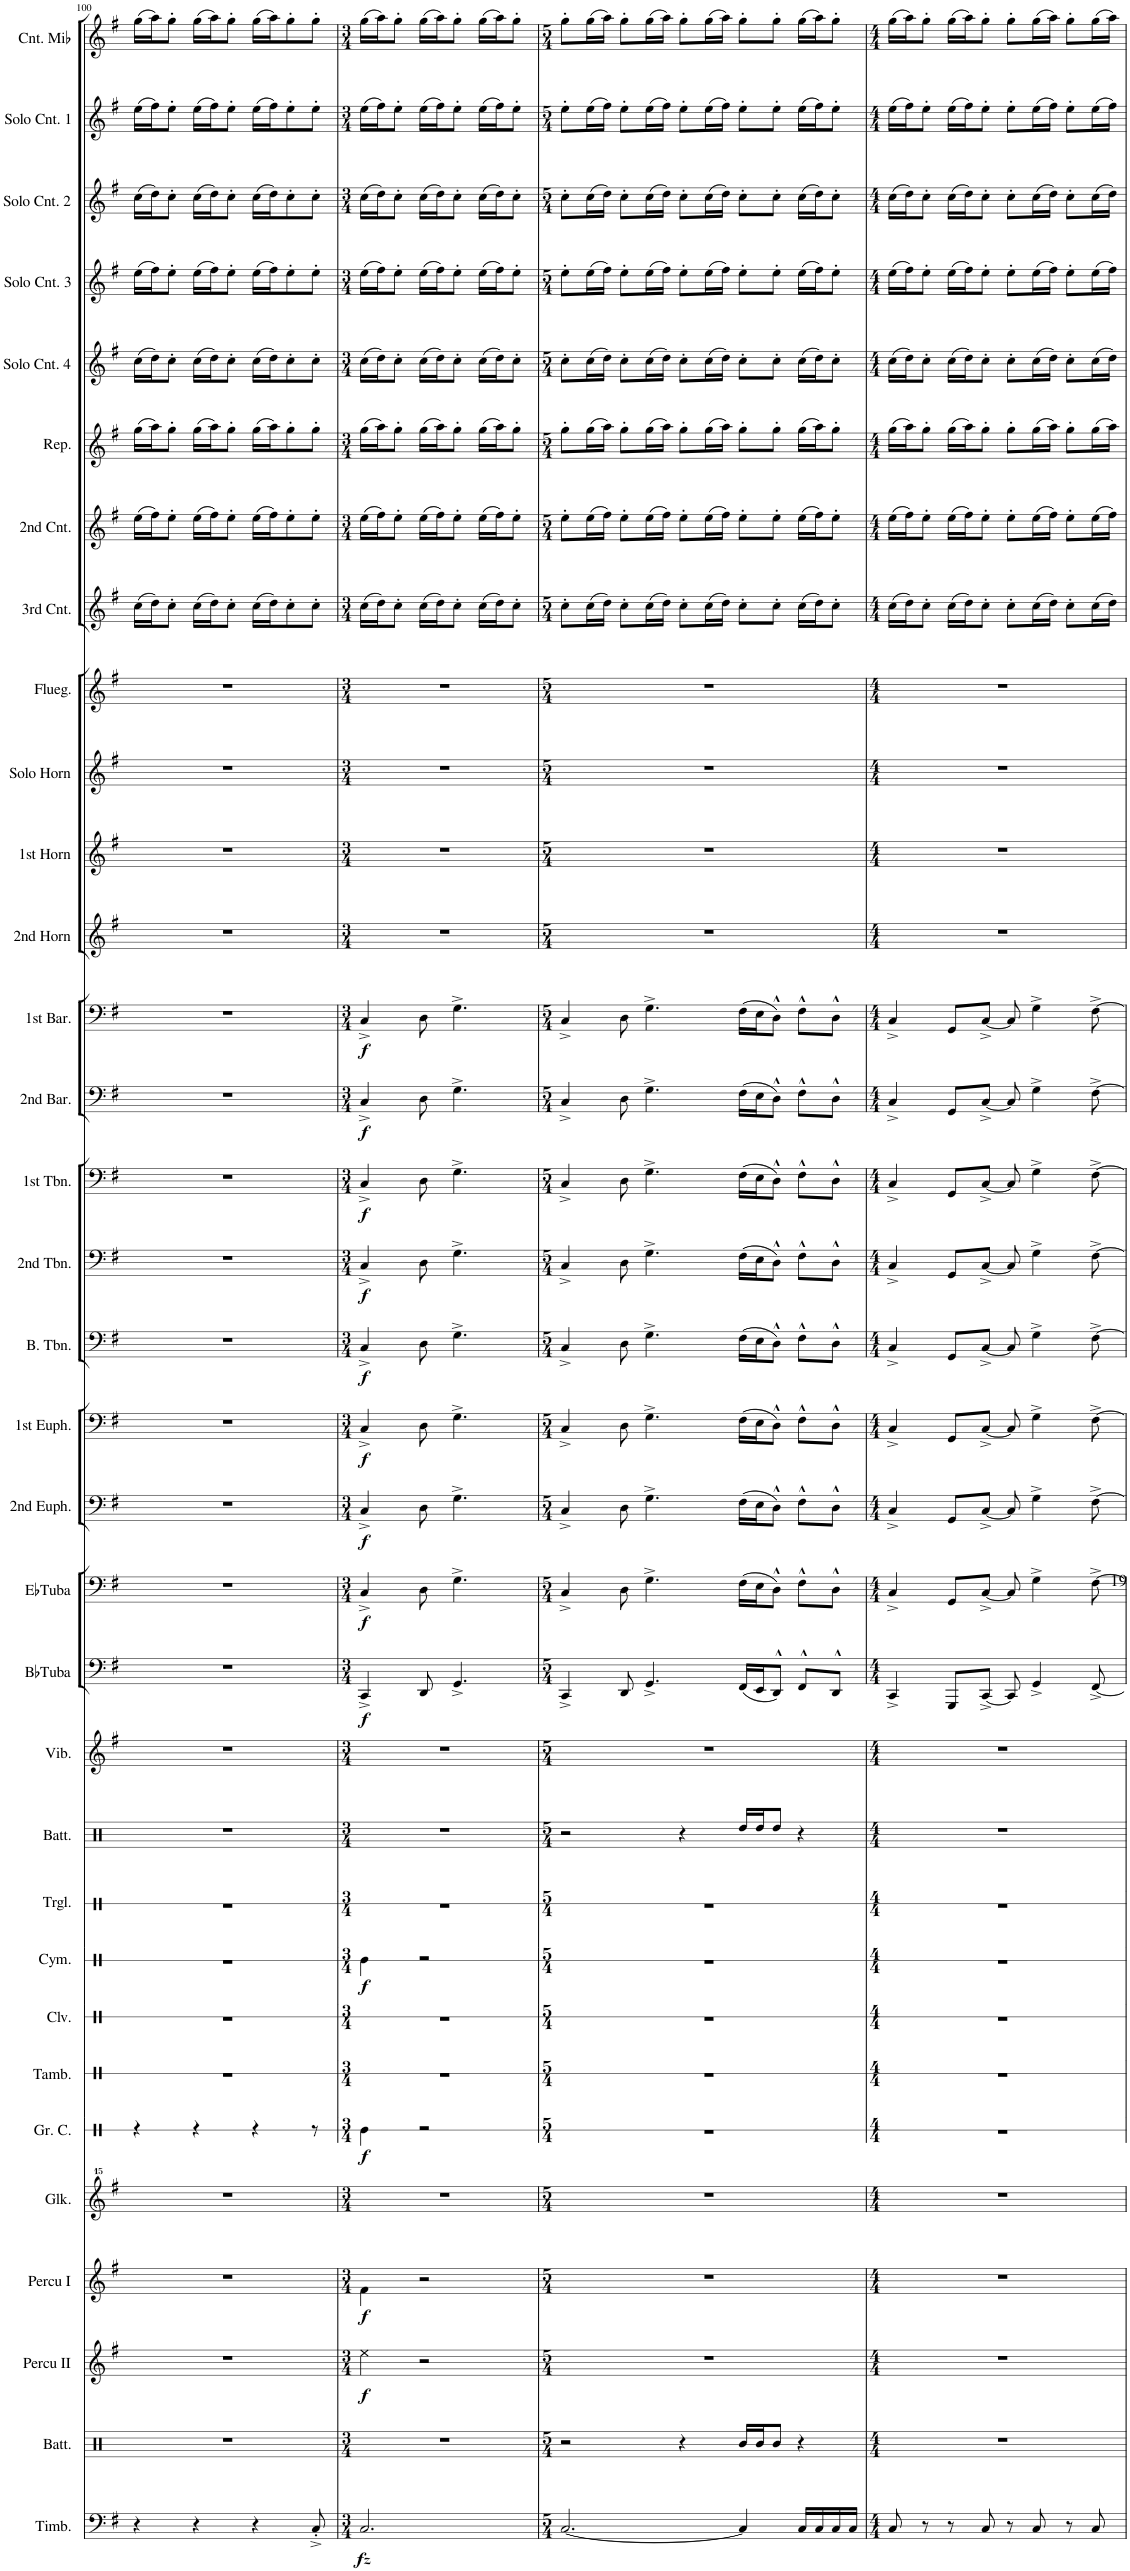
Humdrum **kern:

**kern	**dynam	**kern	**kern	**dynam	**kern	**dynam	**kern	**kern	**dynam	**kern	**kern	**kern	**dynam	**kern	**kern	**kern	**kern	**dynam	**kern	**dynam	**kern	**dynam	**kern	**dynam	**kern	**dynam	**kern	**dynam	**kern	**dynam	**kern	**dynam	**kern	**dynam	**kern	**kern	**kern	**kern	**kern	**kern	**kern	**kern	**kern	**kern	**kern	**kern
*part33	*part33	*part32	*part31	*part31	*part30	*part30	*part29	*part28	*part28	*part27	*part26	*part25	*part25	*part24	*part23	*part22	*part21	*part21	*part20	*part20	*part19	*part19	*part18	*part18	*part17	*part17	*part16	*part16	*part15	*part15	*part14	*part14	*part13	*part13	*part12	*part11	*part10	*part9	*part8	*part7	*part6	*part5	*part4	*part3	*part2	*part1
*staff33	*staff33	*staff32	*staff31	*staff31	*staff30	*staff30	*staff29	*staff28	*staff28	*staff27	*staff26	*staff25	*staff25	*staff24	*staff23	*staff22	*staff21	*staff21	*staff20	*staff20	*staff19	*staff19	*staff18	*staff18	*staff17	*staff17	*staff16	*staff16	*staff15	*staff15	*staff14	*staff14	*staff13	*staff13	*staff12	*staff11	*staff10	*staff9	*staff8	*staff7	*staff6	*staff5	*staff4	*staff3	*staff2	*staff1
*I"Timbales	*	*I"Batterie	*I"Percu II	*	*I"Percu I	*	*I"Glockenspiel	*I"Grosse caisse	*	*I"Tambourin	*I"Claves	*I"Cymbale	*	*I"Triangle	*I"Batterie	*I"Vibraphone	*I"BbTuba	*	*I"EbTuba	*	*I"2nd Euphonium	*	*I"1st Euphonium	*	*I"Bass Trombone	*	*I"2nd Trombone	*	*I"1st Trombone	*	*I"2nd Baryton	*	*I"1st Baryton	*	*I"2nd Horn	*I"1st Horn	*I"Solo Horn	*I"Fluegelhorn	*I"3rd Cornet	*I"2nd Cornet	*I"Repiano	*I"Solo Cornet 4	*I"Solo Cornet 3	*I"Solo Cornet 2	*I"Solo Cornet 1	*I"Cornet en Mib
*I'Timb.	*	*I'Batt.	*I'Percu II	*	*I'Percu I	*	*I'Glk.	*I'Gr. C.	*	*I'Tamb.	*I'Clv.	*I'Cym.	*	*I'Trgl.	*I'Batt.	*I'Vib.	*I'BbTuba	*	*I'EbTuba	*	*I'2nd Euph.	*	*I'1st Euph.	*	*I'B. Tbn.	*	*I'2nd Tbn.	*	*I'1st Tbn.	*	*I'2nd Bar.	*	*I'1st Bar.	*	*I'2nd Horn	*I'1st Horn	*I'Solo Horn	*I'Flueg.	*I'3rd Cnt.	*I'2nd Cnt.	*I'Rep.	*I'Solo Cnt. 4	*I'Solo Cnt. 3	*I'Solo Cnt. 2	*I'Solo Cnt. 1	*I'Cnt. Mib
!!LO:PB:g=z
*clefF4	*	*clefX	*clefG2	*	*clefG2	*	*clefG^^2	*clefX	*	*clefX	*clefX	*clefX	*	*clefX	*clefX	*clefG2	*clefF4	*	*clefF4	*	*clefF4	*	*clefF4	*	*clefF4	*	*clefF4	*	*clefF4	*	*clefF4	*	*clefF4	*	*clefG2	*clefG2	*clefG2	*clefG2	*clefG2	*clefG2	*clefG2	*clefG2	*clefG2	*clefG2	*clefG2	*clefG2
*	*	*	*	*	*	*	*	*	*	*	*	*	*	*	*	*	*	*	*	*	*	*	*	*	*	*	*	*	*	*	*ITrd4c7	*	*ITrd4c7	*	*ITrd4c7	*ITrd4c7	*ITrd4c7	*ITrd1c2	*ITrd1c2	*ITrd1c2	*ITrd1c2	*ITrd1c2	*ITrd1c2	*ITrd1c2	*ITrd1c2	*ITrd1c2
*k[f#]	*	*k[]	*k[f#]	*	*k[f#]	*	*k[f#]	*k[]	*	*k[]	*k[]	*k[]	*	*k[]	*k[]	*k[f#]	*k[f#]	*	*k[f#]	*	*k[f#]	*	*k[f#]	*	*k[f#]	*	*k[f#]	*	*k[f#]	*	*k[f#]	*	*k[f#]	*	*k[f#]	*k[f#]	*k[f#]	*k[f#]	*k[f#]	*k[f#]	*k[f#]	*k[f#]	*k[f#]	*k[f#]	*k[f#]	*k[f#]
*M7/8	*	*M7/8	*M7/8	*	*M7/8	*	*M7/8	*M7/8	*	*M7/8	*M7/8	*M7/8	*	*M7/8	*M7/8	*M7/8	*M7/8	*	*M7/8	*	*M7/8	*	*M7/8	*	*M7/8	*	*M7/8	*	*M7/8	*	*M7/8	*	*M7/8	*	*M7/8	*M7/8	*M7/8	*M7/8	*M7/8	*M7/8	*M7/8	*M7/8	*M7/8	*M7/8	*M7/8	*M7/8
=100	=100	=100	=100	=100	=100	=100	=100	=100	=100	=100	=100	=100	=100	=100	=100	=100	=100	=100	=100	=100	=100	=100	=100	=100	=100	=100	=100	=100	=100	=100	=100	=100	=100	=100	=100	=100	=100	=100	=100	=100	=100	=100	=100	=100	=100	=100
4r	.	2..r	2..r	.	2..r	.	2..r	4r	.	2..r	2..r	2..r	.	2..r	2..r	2..r	2..r	.	2..r	.	2..r	.	2..r	.	2..r	.	2..r	.	2..r	.	2..r	.	2..r	.	2..r	2..r	2..r	2..r	(16cc\LL	(16ee\LL	(16gg\LL	(16cc\LL	(16ee\LL	(16cc\LL	(16ee\LL	(16gg\LL
.	.	.	.	.	.	.	.	.	.	.	.	.	.	.	.	.	.	.	.	.	.	.	.	.	.	.	.	.	.	.	.	.	.	.	.	.	.	.	16dd\J)	16ff#\J)	16aa\J)	16dd\J)	16ff#\J)	16dd\J)	16ff#\J)	16aa\J)
.	.	.	.	.	.	.	.	.	.	.	.	.	.	.	.	.	.	.	.	.	.	.	.	.	.	.	.	.	.	.	.	.	.	.	.	.	.	.	8cc'\J	8ee'\J	8gg'\J	8cc'\J	8ee'\J	8cc'\J	8ee'\J	8gg'\J
4r	.	.	.	.	.	.	.	4r	.	.	.	.	.	.	.	.	.	.	.	.	.	.	.	.	.	.	.	.	.	.	.	.	.	.	.	.	.	.	(16cc\LL	(16ee\LL	(16gg\LL	(16cc\LL	(16ee\LL	(16cc\LL	(16ee\LL	(16gg\LL
.	.	.	.	.	.	.	.	.	.	.	.	.	.	.	.	.	.	.	.	.	.	.	.	.	.	.	.	.	.	.	.	.	.	.	.	.	.	.	16dd\J)	16ff#\J)	16aa\J)	16dd\J)	16ff#\J)	16dd\J)	16ff#\J)	16aa\J)
.	.	.	.	.	.	.	.	.	.	.	.	.	.	.	.	.	.	.	.	.	.	.	.	.	.	.	.	.	.	.	.	.	.	.	.	.	.	.	8cc'\J	8ee'\J	8gg'\J	8cc'\J	8ee'\J	8cc'\J	8ee'\J	8gg'\J
4r	.	.	.	.	.	.	.	4r	.	.	.	.	.	.	.	.	.	.	.	.	.	.	.	.	.	.	.	.	.	.	.	.	.	.	.	.	.	.	(16cc\LL	(16ee\LL	(16gg\LL	(16cc\LL	(16ee\LL	(16cc\LL	(16ee\LL	(16gg\LL
.	.	.	.	.	.	.	.	.	.	.	.	.	.	.	.	.	.	.	.	.	.	.	.	.	.	.	.	.	.	.	.	.	.	.	.	.	.	.	16dd\J)	16ff#\J)	16aa\J)	16dd\J)	16ff#\J)	16dd\J)	16ff#\J)	16aa\J)
.	.	.	.	.	.	.	.	.	.	.	.	.	.	.	.	.	.	.	.	.	.	.	.	.	.	.	.	.	.	.	.	.	.	.	.	.	.	.	8cc'\	8ee'\	8gg'\	8cc'\	8ee'\	8cc'\	8ee'\	8gg'\
8C'^/	.	.	.	.	.	.	.	8r	.	.	.	.	.	.	.	.	.	.	.	.	.	.	.	.	.	.	.	.	.	.	.	.	.	.	.	.	.	.	8cc'\J	8ee'\J	8gg'\J	8cc'\J	8ee'\J	8cc'\J	8ee'\J	8gg'\J
=101	=101	=101	=101	=101	=101	=101	=101	=101	=101	=101	=101	=101	=101	=101	=101	=101	=101	=101	=101	=101	=101	=101	=101	=101	=101	=101	=101	=101	=101	=101	=101	=101	=101	=101	=101	=101	=101	=101	=101	=101	=101	=101	=101	=101	=101	=101
*M3/4	*	*M3/4	*M3/4	*	*M3/4	*	*M3/4	*M3/4	*	*M3/4	*M3/4	*M3/4	*	*M3/4	*M3/4	*M3/4	*M3/4	*	*M3/4	*	*M3/4	*	*M3/4	*	*M3/4	*	*M3/4	*	*M3/4	*	*M3/4	*	*M3/4	*	*M3/4	*M3/4	*M3/4	*M3/4	*M3/4	*M3/4	*M3/4	*M3/4	*M3/4	*M3/4	*M3/4	*M3/4
!	!LO:DY:b	!	!	!LO:DY:b	!	!LO:DY:b	!	!	!LO:DY:b	!	!	!	!LO:DY:b	!	!	!	!	!LO:DY:b	!	!LO:DY:b	!	!LO:DY:b	!	!LO:DY:b	!	!LO:DY:b	!	!LO:DY:b	!	!LO:DY:b	!	!LO:DY:b	!	!LO:DY:b	!	!	!	!	!	!	!	!	!	!	!	!
2.C/	fz	2.r	4ee\	f	4f#\	f	2.r	4Re\	f	2.r	2.r	4Re\	f	2.r	2.r	2.r	4CC^/	f	4C^/	f	4C^/	f	4C^/	f	4C^/	f	4C^/	f	4C^/	f	4C^/	f	4C^/	f	2.r	2.r	2.r	2.r	(16cc\LL	(16ee\LL	(16gg\LL	(16cc\LL	(16ee\LL	(16cc\LL	(16ee\LL	(16gg\LL
.	.	.	.	.	.	.	.	.	.	.	.	.	.	.	.	.	.	.	.	.	.	.	.	.	.	.	.	.	.	.	.	.	.	.	.	.	.	.	16dd\J)	16ff#\J)	16aa\J)	16dd\J)	16ff#\J)	16dd\J)	16ff#\J)	16aa\J)
.	.	.	.	.	.	.	.	.	.	.	.	.	.	.	.	.	.	.	.	.	.	.	.	.	.	.	.	.	.	.	.	.	.	.	.	.	.	.	8cc'\J	8ee'\J	8gg'\J	8cc'\J	8ee'\J	8cc'\J	8ee'\J	8gg'\J
.	.	.	2r	.	2r	.	.	2r	.	.	.	2r	.	.	.	.	8DD/	.	8D\	.	8D\	.	8D\	.	8D\	.	8D\	.	8D\	.	8D\	.	8D\	.	.	.	.	.	(16cc\LL	(16ee\LL	(16gg\LL	(16cc\LL	(16ee\LL	(16cc\LL	(16ee\LL	(16gg\LL
.	.	.	.	.	.	.	.	.	.	.	.	.	.	.	.	.	.	.	.	.	.	.	.	.	.	.	.	.	.	.	.	.	.	.	.	.	.	.	16dd\J)	16ff#\J)	16aa\J)	16dd\J)	16ff#\J)	16dd\J)	16ff#\J)	16aa\J)
.	.	.	.	.	.	.	.	.	.	.	.	.	.	.	.	.	4.GG^/	.	4.G^\	.	4.G^\	.	4.G^\	.	4.G^\	.	4.G^\	.	4.G^\	.	4.G^\	.	4.G^\	.	.	.	.	.	8cc'\J	8ee'\J	8gg'\J	8cc'\J	8ee'\J	8cc'\J	8ee'\J	8gg'\J
.	.	.	.	.	.	.	.	.	.	.	.	.	.	.	.	.	.	.	.	.	.	.	.	.	.	.	.	.	.	.	.	.	.	.	.	.	.	.	(16cc\LL	(16ee\LL	(16gg\LL	(16cc\LL	(16ee\LL	(16cc\LL	(16ee\LL	(16gg\LL
.	.	.	.	.	.	.	.	.	.	.	.	.	.	.	.	.	.	.	.	.	.	.	.	.	.	.	.	.	.	.	.	.	.	.	.	.	.	.	16dd\J)	16ff#\J)	16aa\J)	16dd\J)	16ff#\J)	16dd\J)	16ff#\J)	16aa\J)
.	.	.	.	.	.	.	.	.	.	.	.	.	.	.	.	.	.	.	.	.	.	.	.	.	.	.	.	.	.	.	.	.	.	.	.	.	.	.	8cc'\J	8ee'\J	8gg'\J	8cc'\J	8ee'\J	8cc'\J	8ee'\J	8gg'\J
=102	=102	=102	=102	=102	=102	=102	=102	=102	=102	=102	=102	=102	=102	=102	=102	=102	=102	=102	=102	=102	=102	=102	=102	=102	=102	=102	=102	=102	=102	=102	=102	=102	=102	=102	=102	=102	=102	=102	=102	=102	=102	=102	=102	=102	=102	=102
*M5/4	*	*M5/4	*M5/4	*	*M5/4	*	*M5/4	*M5/4	*	*M5/4	*M5/4	*M5/4	*	*M5/4	*M5/4	*M5/4	*M5/4	*	*M5/4	*	*M5/4	*	*M5/4	*	*M5/4	*	*M5/4	*	*M5/4	*	*M5/4	*	*M5/4	*	*M5/4	*M5/4	*M5/4	*M5/4	*M5/4	*M5/4	*M5/4	*M5/4	*M5/4	*M5/4	*M5/4	*M5/4
[2.C/	.	2r	4%5r	.	4%5r	.	4%5r	4%5r	.	4%5r	4%5r	4%5r	.	4%5r	2r	4%5r	4CC^/	.	4C^/	.	4C^/	.	4C^/	.	4C^/	.	4C^/	.	4C^/	.	4C^/	.	4C^/	.	4%5r	4%5r	4%5r	4%5r	8cc'\L	8ee'\L	8gg'\L	8cc'\L	8ee'\L	8cc'\L	8ee'\L	8gg'\L
.	.	.	.	.	.	.	.	.	.	.	.	.	.	.	.	.	.	.	.	.	.	.	.	.	.	.	.	.	.	.	.	.	.	.	.	.	.	.	(16cc\L	(16ee\L	(16gg\L	(16cc\L	(16ee\L	(16cc\L	(16ee\L	(16gg\L
.	.	.	.	.	.	.	.	.	.	.	.	.	.	.	.	.	.	.	.	.	.	.	.	.	.	.	.	.	.	.	.	.	.	.	.	.	.	.	16dd\JJ)	16ff#\JJ)	16aa\JJ)	16dd\JJ)	16ff#\JJ)	16dd\JJ)	16ff#\JJ)	16aa\JJ)
.	.	.	.	.	.	.	.	.	.	.	.	.	.	.	.	.	8DD/	.	8D\	.	8D\	.	8D\	.	8D\	.	8D\	.	8D\	.	8D\	.	8D\	.	.	.	.	.	8cc'\L	8ee'\L	8gg'\L	8cc'\L	8ee'\L	8cc'\L	8ee'\L	8gg'\L
.	.	.	.	.	.	.	.	.	.	.	.	.	.	.	.	.	4.GG^/	.	4.G^\	.	4.G^\	.	4.G^\	.	4.G^\	.	4.G^\	.	4.G^\	.	4.G^\	.	4.G^\	.	.	.	.	.	(16cc\L	(16ee\L	(16gg\L	(16cc\L	(16ee\L	(16cc\L	(16ee\L	(16gg\L
.	.	.	.	.	.	.	.	.	.	.	.	.	.	.	.	.	.	.	.	.	.	.	.	.	.	.	.	.	.	.	.	.	.	.	.	.	.	.	16dd\JJ)	16ff#\JJ)	16aa\JJ)	16dd\JJ)	16ff#\JJ)	16dd\JJ)	16ff#\JJ)	16aa\JJ)
.	.	4r	.	.	.	.	.	.	.	.	.	.	.	.	4r	.	.	.	.	.	.	.	.	.	.	.	.	.	.	.	.	.	.	.	.	.	.	.	8cc'\L	8ee'\L	8gg'\L	8cc'\L	8ee'\L	8cc'\L	8ee'\L	8gg'\L
.	.	.	.	.	.	.	.	.	.	.	.	.	.	.	.	.	.	.	.	.	.	.	.	.	.	.	.	.	.	.	.	.	.	.	.	.	.	.	(16cc\L	(16ee\L	(16gg\L	(16cc\L	(16ee\L	(16cc\L	(16ee\L	(16gg\L
.	.	.	.	.	.	.	.	.	.	.	.	.	.	.	.	.	.	.	.	.	.	.	.	.	.	.	.	.	.	.	.	.	.	.	.	.	.	.	16dd\JJ)	16ff#\JJ)	16aa\JJ)	16dd\JJ)	16ff#\JJ)	16dd\JJ)	16ff#\JJ)	16aa\JJ)
4C/]	.	16R/LL	.	.	.	.	.	.	.	.	.	.	.	.	16Rdd/LL	.	(16FF#/LL	.	(16F#\LL	.	(16F#\LL	.	(16F#\LL	.	(16F#\LL	.	(16F#\LL	.	(16F#\LL	.	(16F#\LL	.	(16F#\LL	.	.	.	.	.	8cc'\L	8ee'\L	8gg'\L	8cc'\L	8ee'\L	8cc'\L	8ee'\L	8gg'\L
.	.	16R/J	.	.	.	.	.	.	.	.	.	.	.	.	16Rdd/J	.	16EE/J	.	16E\J	.	16E\J	.	16E\J	.	16E\J	.	16E\J	.	16E\J	.	16E\J	.	16E\J	.	.	.	.	.	.	.	.	.	.	.	.	.
.	.	8R/J	.	.	.	.	.	.	.	.	.	.	.	.	8Rdd/J	.	8DD^^/J)	.	8D^^\J)	.	8D^^\J)	.	8D^^\J)	.	8D^^\J)	.	8D^^\J)	.	8D^^\J)	.	8D^^\J)	.	8D^^\J)	.	.	.	.	.	8cc'\J	8ee'\J	8gg'\J	8cc'\J	8ee'\J	8cc'\J	8ee'\J	8gg'\J
16C/LL	.	4r	.	.	.	.	.	.	.	.	.	.	.	.	4r	.	8FF#^^/L	.	8F#^^\L	.	8F#^^\L	.	8F#^^\L	.	8F#^^\L	.	8F#^^\L	.	8F#^^\L	.	8F#^^\L	.	8F#^^\L	.	.	.	.	.	(16cc\LL	(16ee\LL	(16gg\LL	(16cc\LL	(16ee\LL	(16cc\LL	(16ee\LL	(16gg\LL
16C/	.	.	.	.	.	.	.	.	.	.	.	.	.	.	.	.	.	.	.	.	.	.	.	.	.	.	.	.	.	.	.	.	.	.	.	.	.	.	16dd\J)	16ff#\J)	16aa\J)	16dd\J)	16ff#\J)	16dd\J)	16ff#\J)	16aa\J)
16C/	.	.	.	.	.	.	.	.	.	.	.	.	.	.	.	.	8DD^^/J	.	8D^^\J	.	8D^^\J	.	8D^^\J	.	8D^^\J	.	8D^^\J	.	8D^^\J	.	8D^^\J	.	8D^^\J	.	.	.	.	.	8cc'\J	8ee'\J	8gg'\J	8cc'\J	8ee'\J	8cc'\J	8ee'\J	8gg'\J
16C/JJ	.	.	.	.	.	.	.	.	.	.	.	.	.	.	.	.	.	.	.	.	.	.	.	.	.	.	.	.	.	.	.	.	.	.	.	.	.	.	.	.	.	.	.	.	.	.
=103	=103	=103	=103	=103	=103	=103	=103	=103	=103	=103	=103	=103	=103	=103	=103	=103	=103	=103	=103	=103	=103	=103	=103	=103	=103	=103	=103	=103	=103	=103	=103	=103	=103	=103	=103	=103	=103	=103	=103	=103	=103	=103	=103	=103	=103	=103
*M4/4	*	*M4/4	*M4/4	*	*M4/4	*	*M4/4	*M4/4	*	*M4/4	*M4/4	*M4/4	*	*M4/4	*M4/4	*M4/4	*M4/4	*	*M4/4	*	*M4/4	*	*M4/4	*	*M4/4	*	*M4/4	*	*M4/4	*	*M4/4	*	*M4/4	*	*M4/4	*M4/4	*M4/4	*M4/4	*M4/4	*M4/4	*M4/4	*M4/4	*M4/4	*M4/4	*M4/4	*M4/4
8C/	.	1r	1r	.	1r	.	1r	1r	.	1r	1r	1r	.	1r	1r	1r	4CC^/	.	4C^/	.	4C^/	.	4C^/	.	4C^/	.	4C^/	.	4C^/	.	4C^/	.	4C^/	.	1r	1r	1r	1r	(16cc\LL	(16ee\LL	(16gg\LL	(16cc\LL	(16ee\LL	(16cc\LL	(16ee\LL	(16gg\LL
.	.	.	.	.	.	.	.	.	.	.	.	.	.	.	.	.	.	.	.	.	.	.	.	.	.	.	.	.	.	.	.	.	.	.	.	.	.	.	16dd\J)	16ff#\J)	16aa\J)	16dd\J)	16ff#\J)	16dd\J)	16ff#\J)	16aa\J)
8r	.	.	.	.	.	.	.	.	.	.	.	.	.	.	.	.	.	.	.	.	.	.	.	.	.	.	.	.	.	.	.	.	.	.	.	.	.	.	8cc'\J	8ee'\J	8gg'\J	8cc'\J	8ee'\J	8cc'\J	8ee'\J	8gg'\J
8r	.	.	.	.	.	.	.	.	.	.	.	.	.	.	.	.	8GGG/L	.	8GG/L	.	8GG/L	.	8GG/L	.	8GG/L	.	8GG/L	.	8GG/L	.	8GG/L	.	8GG/L	.	.	.	.	.	(16cc\LL	(16ee\LL	(16gg\LL	(16cc\LL	(16ee\LL	(16cc\LL	(16ee\LL	(16gg\LL
.	.	.	.	.	.	.	.	.	.	.	.	.	.	.	.	.	.	.	.	.	.	.	.	.	.	.	.	.	.	.	.	.	.	.	.	.	.	.	16dd\J)	16ff#\J)	16aa\J)	16dd\J)	16ff#\J)	16dd\J)	16ff#\J)	16aa\J)
8C/	.	.	.	.	.	.	.	.	.	.	.	.	.	.	.	.	[8CC^/J	.	[8C^/J	.	[8C^/J	.	[8C^/J	.	[8C^/J	.	[8C^/J	.	[8C^/J	.	[8C^/J	.	[8C^/J	.	.	.	.	.	8cc'\J	8ee'\J	8gg'\J	8cc'\J	8ee'\J	8cc'\J	8ee'\J	8gg'\J
8r	.	.	.	.	.	.	.	.	.	.	.	.	.	.	.	.	8CC/]	.	8C/]	.	8C/]	.	8C/]	.	8C/]	.	8C/]	.	8C/]	.	8C/]	.	8C/]	.	.	.	.	.	8cc'\L	8ee'\L	8gg'\L	8cc'\L	8ee'\L	8cc'\L	8ee'\L	8gg'\L
8C/	.	.	.	.	.	.	.	.	.	.	.	.	.	.	.	.	4GG^/	.	4G^\	.	4G^\	.	4G^\	.	4G^\	.	4G^\	.	4G^\	.	4G^\	.	4G^\	.	.	.	.	.	(16cc\L	(16ee\L	(16gg\L	(16cc\L	(16ee\L	(16cc\L	(16ee\L	(16gg\L
.	.	.	.	.	.	.	.	.	.	.	.	.	.	.	.	.	.	.	.	.	.	.	.	.	.	.	.	.	.	.	.	.	.	.	.	.	.	.	16dd\JJ)	16ff#\JJ)	16aa\JJ)	16dd\JJ)	16ff#\JJ)	16dd\JJ)	16ff#\JJ)	16aa\JJ)
8r	.	.	.	.	.	.	.	.	.	.	.	.	.	.	.	.	.	.	.	.	.	.	.	.	.	.	.	.	.	.	.	.	.	.	.	.	.	.	8cc'\L	8ee'\L	8gg'\L	8cc'\L	8ee'\L	8cc'\L	8ee'\L	8gg'\L
8C/	.	.	.	.	.	.	.	.	.	.	.	.	.	.	.	.	[8FF#^/	.	[8F#^\	.	[8F#^\	.	[8F#^\	.	[8F#^\	.	[8F#^\	.	[8F#^\	.	[8F#^\	.	[8F#^\	.	.	.	.	.	(16cc\L	(16ee\L	(16gg\L	(16cc\L	(16ee\L	(16cc\L	(16ee\L	(16gg\L
.	.	.	.	.	.	.	.	.	.	.	.	.	.	.	.	.	.	.	.	.	.	.	.	.	.	.	.	.	.	.	.	.	.	.	.	.	.	.	16dd\JJ)	16ff#\JJ)	16aa\JJ)	16dd\JJ)	16ff#\JJ)	16dd\JJ)	16ff#\JJ)	16aa\JJ)
=	=	=	=	=	=	=	=	=	=	=	=	=	=	=	=	=	=	=	=	=	=	=	=	=	=	=	=	=	=	=	=	=	=	=	=	=	=	=	=	=	=	=	=	=	=	=
*-	*-	*-	*-	*-	*-	*-	*-	*-	*-	*-	*-	*-	*-	*-	*-	*-	*-	*-	*-	*-	*-	*-	*-	*-	*-	*-	*-	*-	*-	*-	*-	*-	*-	*-	*-	*-	*-	*-	*-	*-	*-	*-	*-	*-	*-	*-
